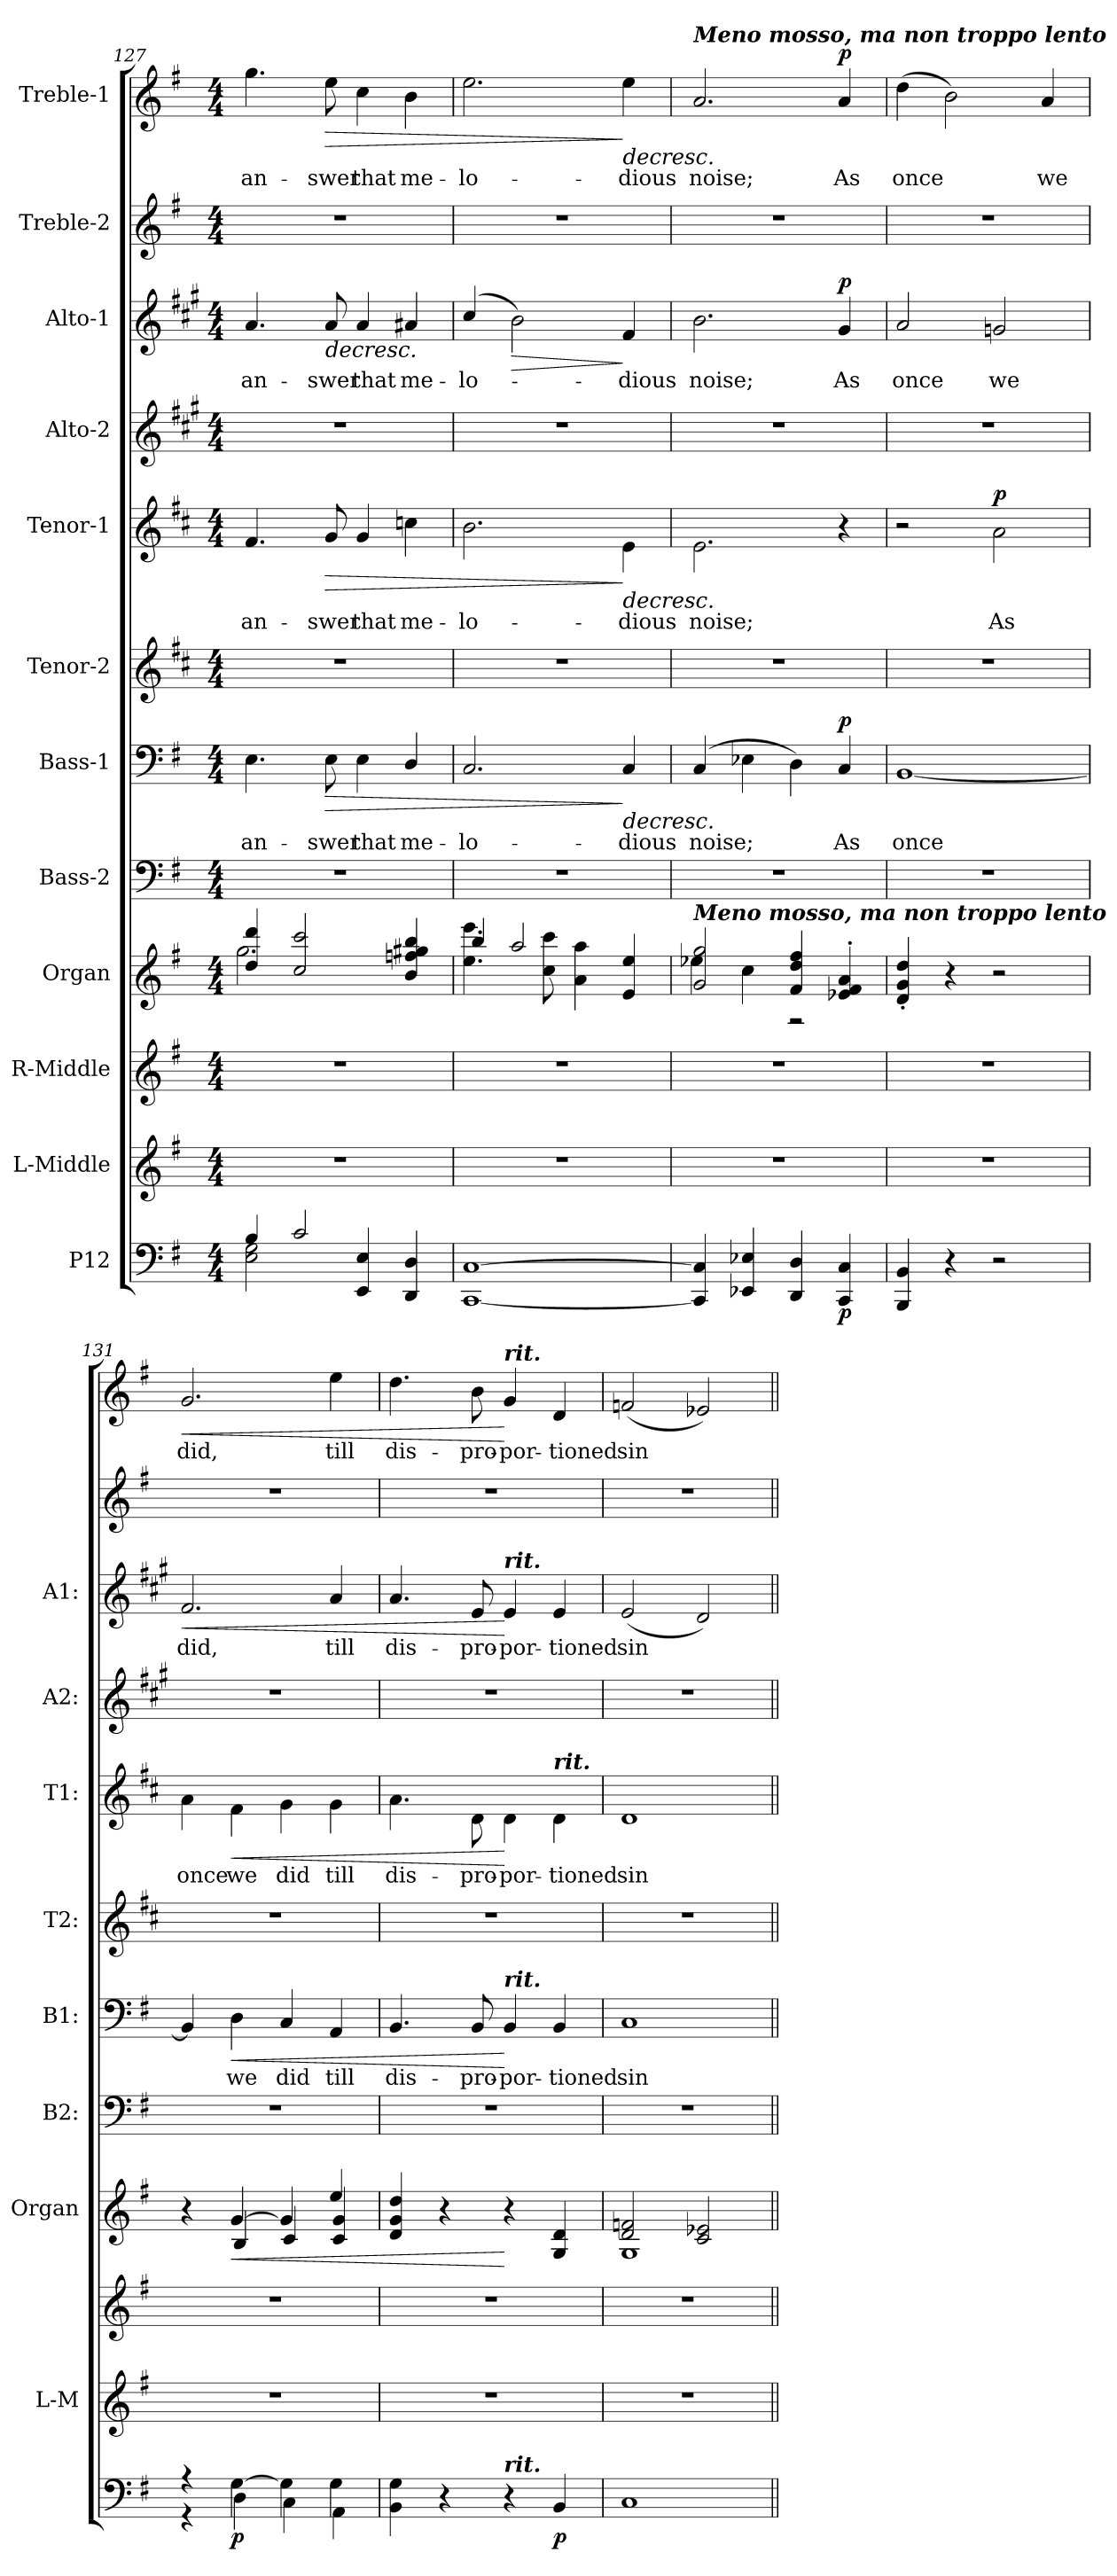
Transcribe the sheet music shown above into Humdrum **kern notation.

**kern	**dynam	**kern	**kern	**kern	**dynam	**kern	**kern	**text	**dynam	**kern	**kern	**text	**dynam	**kern	**kern	**text	**dynam	**kern	**kern	**text	**dynam
*part12	*part12	*part11	*part10	*part9	*part9	*part8	*part7	*part7	*part7	*part6	*part5	*part5	*part5	*part4	*part3	*part3	*part3	*part2	*part1	*part1	*part1
*staff12	*staff12	*staff11	*staff10	*staff9	*staff9	*staff8	*staff7	*staff7	*staff7	*staff6	*staff5	*staff5	*staff5	*staff4	*staff3	*staff3	*staff3	*staff2	*staff1	*staff1	*staff1
*I"P12	*	*I"L-Middle	*I"R-Middle	*I"Organ	*	*I"Bass-2	*I"Bass-1	*	*	*I"Tenor-2	*I"Tenor-1	*	*	*I"Alto-2	*I"Alto-1	*	*	*I"Treble-2	*I"Treble-1	*	*
*	*	*I'L-M	*	*I'Organ	*	*I'B2:	*I'B1:	*	*	*I'T2:	*I'T1:	*	*	*I'A2:	*I'A1:	*	*	*	*	*	*
!!LO:PB:g=z
*clefF4	*	*clefG2	*clefG2	*clefG2	*	*clefF4	*clefF4	*	*	*clefG2	*clefG2	*	*	*clefG2	*clefG2	*	*	*clefG2	*clefG2	*	*
*	*	*	*	*	*	*	*	*	*	*ITrd4c7	*ITrd4c7	*	*	*ITrd1c2	*ITrd1c2	*	*	*ITrd-7c-12	*ITrd-7c-12	*	*
*k[f#]	*	*k[f#]	*k[f#]	*k[f#]	*	*k[f#]	*k[f#]	*	*	*k[f#]	*k[f#]	*	*	*k[f#]	*k[f#]	*	*	*k[f#]	*k[f#]	*	*
*G:	*	*G:	*G:	*G:	*	*G:	*G:	*	*	*G:	*G:	*	*	*G:	*G:	*	*	*G:	*G:	*	*
*M4/4	*	*M4/4	*M4/4	*M4/4	*	*M4/4	*M4/4	*	*	*M4/4	*M4/4	*	*	*M4/4	*M4/4	*	*	*M4/4	*M4/4	*	*
=127	=127	=127	=127	=127	=127	=127	=127	=127	=127	=127	=127	=127	=127	=127	=127	=127	=127	=127	=127	=127	=127
*^	*	*	*	*^	*	*	*	*	*	*	*	*	*	*	*	*	*	*	*	*	*
!	!	!	!	!	!	!	!	!	!	!LO:LY:b	!	!	!	!LO:LY:b	!	!	!	!LO:LY:b	!	!	!	!LO:LY:b	!
2E\ 2G\	4B/	.	1r	1r	4dd/ 4ddd/	2.gg\	.	1r	4.E\	an-	.	1r	4.B/	an-	.	1r	4.g/	an-	.	1r	4.ggg\	an-	.
.	2c/	.	.	.	2cc/ 2ccc/	.	.	.	.	.	.	.	.	.	.	.	.	.	.	.	.	.	.
!	!	!	!	!	!	!	!	!	!	!LO:LY:b	!LO:HP:b	!	!	!LO:LY:b	!LO:HP:b	!	!	!LO:LY:b	!LO:HP:b	!	!	!LO:LY:b	!LO:HP:b
.	.	.	.	.	.	.	.	.	8E\	-swer	>	.	8c/	-swer	>	.	8g/	-swer	>	.	8eee\	-swer	>
!	!	!	!	!	!	!	!	!	!	!LO:LY:b	!	!	!	!LO:LY:b	!	!	!	!LO:LY:b	!	!	!	!LO:LY:b	!
4EE/ 4E/	.	.	.	.	.	.	.	.	4E\	that	.	.	4c/	that	.	.	4g/	that	.	.	4ccc\	that	.
!	!	!	!	!	!	!	!	!	!	!LO:LY:b	!	!	!	!LO:LY:b	!	!	!	!LO:LY:b	!	!	!	!LO:LY:b	!
4DD/ 4D/	4ryy	.	.	.	4b/ 4ffn/ 4gg#X/ 4bb/	4ryy	.	.	4D/	me-	.	.	4fn\	me-	.	.	4g#X/	me-	.	.	4bb\	me-	.
=128	=128	=128	=128	=128	=128	=128	=128	=128	=128	=128	=128	=128	=128	=128	=128	=128	=128	=128	=128	=128	=128	=128	=128
!LO:TX:a:Bi:t=dim.	!	!	!	!	!	!	!	!	!	!	!	!	!	!	!	!	!	!	!	!	!	!	!
!	!	!	!	!	!	!	!	!	!	!LO:LY:b	!	!	!	!LO:LY:b	!	!	!	!LO:LY:b	!	!	!	!LO:LY:b	!
*v	*v	*	*	*	*	*	*	*	*	*	*	*	*	*	*	*	*	*	*	*	*	*	*
[1CC [1C	.	1r	1r	4.ee\ 4.eee\	4bb/	.	1r	2.C/	-lo-	.	1r	2.e\	-lo-	.	1r	(>4b/	-lo-	.	1r	2.eee\	-lo-	.
!	!	!	!	!	!	!	!	!	!	!	!	!	!	!	!	!	!	!LO:HP:b	!	!	!	!
.	.	.	.	.	2aa/	.	.	.	.	.	.	.	.	.	.	2a\)	.	>	.	.	.	.
.	.	.	.	8cc\ 8ccc\	.	.	.	.	.	.	.	.	.	.	.	.	.	.	.	.	.	.
.	.	.	.	4a\ 4aa\	.	.	.	.	.	.	.	.	.	.	.	.	.	.	.	.	.	.
!	!	!	!	!	!	!	!	!	!LO:LY:b	!LO:HP:n=1:b	!	!	!LO:LY:b	!LO:HP:n=1:b	!	!	!LO:LY:b	!	!	!	!LO:LY:b	!LO:HP:n=1:b
.	.	.	.	4e/ 4ee/	4ryy	.	.	4C/	-dious	] >	.	4A\	-dious	] >	.	4e/	-dious	]	.	4eee\	-dious	] >
=129	=129	=129	=129	=129	=129	=129	=129	=129	=129	=129	=129	=129	=129	=129	=129	=129	=129	=129	=129	=129	=129	=129
!	!	!	!	!	!	!	!	!	!	!	!	!	!	!	!	!	!	!	!	!LO:TX:a:Bi:t=Meno mosso, ma non troppo lento	!	!
!	!	!	!	!LO:TX:a:Bi:t=Meno mosso, ma non troppo lento	!	!	!	!	!	!	!	!	!	!	!	!	!	!	!	!	!	!
!	!	!	!	!	!	!	!	!	!LO:LY:b	!	!	!	!LO:LY:b	!	!	!	!LO:LY:b	!	!	!	!LO:LY:b	!
4CC/] 4C/]	.	1r	1r	2g/ 2gg/	4ee-X\	.	1r	(>4C/	noise;	.	1r	2.A\	noise;	.	1r	2.a\	noise;	.	1r	2.aa/	noise;	.
4EE-X/ 4E-X/	.	.	.	.	4cc\	.	.	4E-X\	.	.	.	.	.	.	.	.	.	.	.	.	.	.
4DD/ 4D/	.	.	.	4f#/ 4dd/ 4ff#/	2r	.	.	4D\)	.	.	.	.	.	.	.	.	.	.	.	.	.	.
!	!LO:DY:b	!	!	!	!	!	!	!	!LO:LY:b	!LO:DY:b	!	!	!	!	!	!	!LO:LY:b	!LO:DY:b	!	!	!LO:LY:b	!LO:DY:b
4CC/ 4C/	p	.	.	4e-X/' 4f#/' 4a/'	.	.	.	4C/	As	p	.	4r	.	.	.	4f#/	As	p	.	4aa/	As	p
*	*	*	*	*v	*v	*	*	*	*	*	*	*	*	*	*	*	*	*	*	*	*	*
=130	=130	=130	=130	=130	=130	=130	=130	=130	=130	=130	=130	=130	=130	=130	=130	=130	=130	=130	=130	=130	=130
!	!	!	!	!	!	!	!	!LO:LY:b	!	!	!	!	!	!	!	!LO:LY:b	!	!	!	!LO:LY:b	!
4BBB/ 4BB/	.	1r	1r	4d/' 4g/' 4dd/'	.	1r	[1BB	once	.	1r	2r	.	.	1r	2g/	once	.	1r	(>4ddd\	once	.
4r	.	.	.	4r	.	.	.	.	.	.	.	.	.	.	.	.	.	.	2bb\)	.	.
!	!	!	!	!	!	!	!	!	!	!	!	!LO:LY:b	!LO:DY:b	!	!	!LO:LY:b	!	!	!	!	!
2r	.	.	.	2r	.	.	.	.	.	.	2d\	As	p	.	2fn/	we	.	.	.	.	.
!	!	!	!	!	!	!	!	!	!	!	!	!	!	!	!	!	!	!	!	!LO:LY:b	!
.	.	.	.	.	.	.	.	.	.	.	.	.	.	.	.	.	.	.	4aa/	we	.
=131	=131	=131	=131	=131	=131	=131	=131	=131	=131	=131	=131	=131	=131	=131	=131	=131	=131	=131	=131	=131	=131
*^	*	*	*	*^	*	*	*	*	*	*	*	*	*	*	*	*	*	*	*	*	*
!	!	!	!	!	!	!	!	!	!	!	!	!	!	!LO:LY:b	!	!	!	!LO:LY:b	!LO:HP:b	!	!	!LO:LY:b	!LO:HP:b
4r	4r	.	1r	1r	4ryy	4r	.	1r	4BB/]	.	.	1r	4d\	once	.	1r	2.e/	did,	<	1r	2.gg/	did,	<
!	!	!LO:DY:b	!	!	!	!	!LO:HP:b	!	!	!LO:LY:b	!LO:HP:b	!	!	!LO:LY:b	!LO:HP:b	!	!	!	!	!	!	!	!
[4G\	4D\	p	.	.	[4g/	4B/	<	.	4D\	we	<	.	4B\	we	<	.	.	.	.	.	.	.	.
!	!	!	!	!	!	!	!	!	!	!LO:LY:b	!	!	!	!LO:LY:b	!	!	!	!	!	!	!	!	!
4G\]	4C\	.	.	.	4g/]	4c/	.	.	4C/	did	.	.	4c\	did	.	.	.	.	.	.	.	.	.
!	!	!	!	!	!	!	!	!	!	!LO:LY:b	!	!	!	!LO:LY:b	!	!	!	!LO:LY:b	!	!	!	!LO:LY:b	!
4G\	4AA\	.	.	.	4ee/	4c/ 4g/	.	.	4AA/	till	]	.	4c\	till	]	.	4g/	till	]	.	4eee\	till	]
!!LO:PB:g=z
=132	=132	=132	=132	=132	=132	=132	=132	=132	=132	=132	=132	=132	=132	=132	=132	=132	=132	=132	=132	=132	=132	=132	=132
!	!	!	!	!	!	!	!	!	!	!LO:LY:b	!	!	!	!LO:LY:b	!	!	!	!LO:LY:b	!	!	!	!LO:LY:b	!
*v	*v	*	*	*	*v	*v	*	*	*	*	*	*	*	*	*	*	*	*	*	*	*	*	*
4BB\ 4G\	.	1r	1r	4d/ 4g/ 4dd/	.	1r	4.BB/	dis-	.	1r	4.d\	dis-	.	1r	4.g/	dis-	.	1r	4.ddd\	dis-	.
4r	.	.	.	4r	.	.	.	.	.	.	.	.	.	.	.	.	.	.	.	.	.
!	!	!	!	!	!	!	!	!LO:LY:b	!	!	!	!LO:LY:b	!	!	!	!LO:LY:b	!	!	!	!LO:LY:b	!
.	.	.	.	.	.	.	8BB/	-pro-	.	.	8G\	-pro-	.	.	8d/	-pro-	.	.	8bb\	-pro-	.
!	!	!	!	!	!	!	!	!	!	!	!	!	!	!	!	!	!	!	!LO:TX:a:Bi:t=rit.	!	!
!	!	!	!	!	!	!	!	!	!	!	!	!	!	!	!LO:TX:a:Bi:t=rit.	!	!	!	!	!	!
!	!	!	!	!	!	!	!LO:TX:a:Bi:t=rit.	!	!	!	!	!	!	!	!	!	!	!	!	!	!
!LO:TX:a:Bi:t=rit.	!	!	!	!	!	!	!	!	!	!	!	!	!	!	!	!	!	!	!	!	!
!	!	!	!	!	!	!	!	!LO:LY:b	!	!	!	!LO:LY:b	!	!	!	!LO:LY:b	!	!	!	!LO:LY:b	!
4r	.	.	.	4r	[	.	4BB/	-por-	[	.	4G\	-por-	[	.	4d/	-por-	[	.	4gg/	-por-	[
!	!	!	!	!	!	!	!	!	!	!	!LO:TX:a:Bi:t=rit.	!	!	!	!	!	!	!	!	!	!
!	!LO:DY:b	!	!	!	!	!	!	!LO:LY:b	!	!	!	!LO:LY:b	!	!	!	!LO:LY:b	!	!	!	!LO:LY:b	!
4BB/	p	.	.	4G/ 4d/	.	.	4BB/	-tioned	.	.	4G\	-tioned	.	.	4d/	-tioned	.	.	4dd/	-tioned	.
=133	=133	=133	=133	=133	=133	=133	=133	=133	=133	=133	=133	=133	=133	=133	=133	=133	=133	=133	=133	=133	=133
*	*	*	*	*^	*	*	*	*	*	*	*	*	*	*	*	*	*	*	*	*	*
!	!	!	!	!	!	!	!	!	!LO:LY:b	!	!	!	!LO:LY:b	!	!	!	!LO:LY:b	!	!	!	!LO:LY:b	!
1C	.	1r	1r	2d/ 2fn/	1G	.	1r	1C	sin	.	1r	1G	sin	.	1r	(<2d/	sin	.	1r	(<2ffn/	sin	.
.	.	.	.	2c/ 2e-X/	.	.	.	.	.	.	.	.	.	.	.	2c/)	.	.	.	2ee-X/)	.	.
*	*	*	*	*v	*v	*	*	*	*	*	*	*	*	*	*	*	*	*	*	*	*	*
=||	=||	=||	=||	=||	=||	=||	=||	=||	=||	=||	=||	=||	=||	=||	=||	=||	=||	=||	=||	=||	=||
*-	*-	*-	*-	*-	*-	*-	*-	*-	*-	*-	*-	*-	*-	*-	*-	*-	*-	*-	*-	*-	*-
